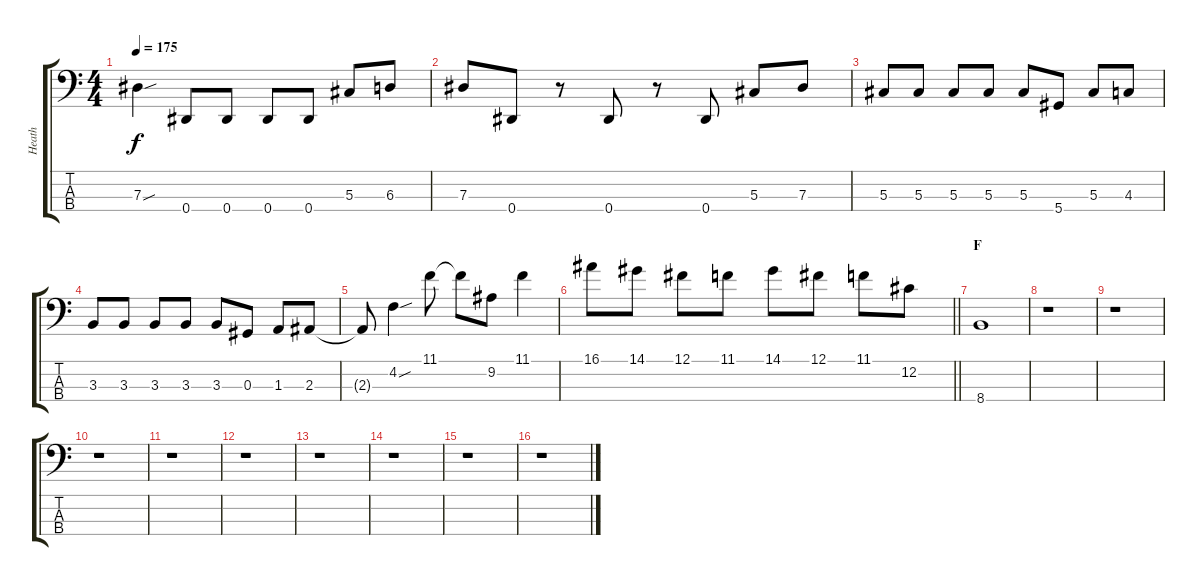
\track ("Heath" "Heath") {instrument electricbasspick}
\staff {score tabs}
\tuning (Gb2 Db2 Ab1 Eb1) {hide}
\ts (4 4)
\tempo 175
\clef f4
\ks c
7.3{sou}.4{dy f} 0.4.8 0.4.8 0.4.8 0.4.8 5.3.8 6.3.8 |
7.3.8 0.4.8 r.8 0.4.8 r.8 0.4.8 5.3.8 7.3.8 |
5.3.8 5.3.8 5.3.8 5.3.8 5.3.8 5.4.8 5.3.8 4.3.8 |
3.3.8 3.3.8 3.3.8 3.3.8 3.3.8 0.3.8 1.3.8 2.3.8 |
2.3{t}.8 4.2{sou}.4 11.1.8 11.1{t}.8 9.2.8 11.1.4 |
\barLineRight lightlight
16.1.8 14.1.8 12.1.8 11.1.8 14.1.8 12.1.8 11.1.8 12.2.8 |
\section ("" "F")
8.4.1 |
r.1 |
r.1 |
r.1 |
r.1 |
r.1 |
r.1 |
r.1 |
r.1 |
r.1
